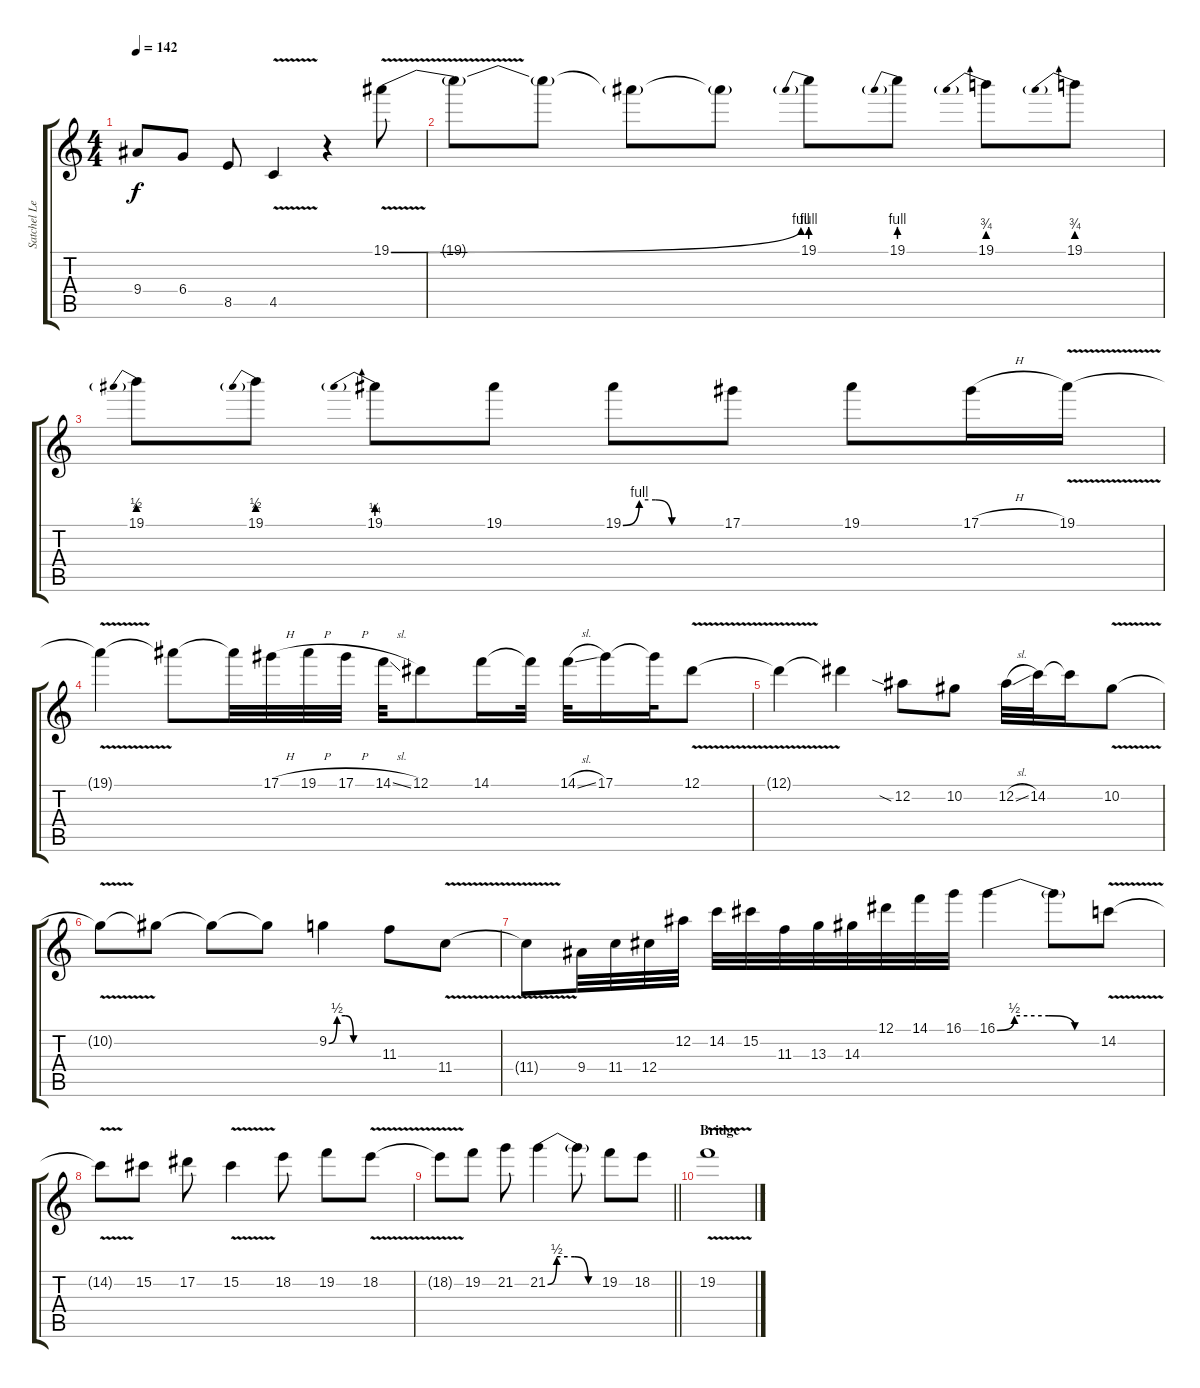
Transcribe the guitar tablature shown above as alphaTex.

\track ("Satchel Lead" "Satchel Le") {instrument distortionguitar}
\staff {score tabs}
\tuning (Eb4 Bb3 Gb3 Db3 Ab2 Eb2) {hide}
\ts (4 4)
\tempo 142
\clef g2
\ks c
9.4{t}.8{dy f} 6.4.8 8.5.8 4.5{v}.4 r.4 19.1{be (bend 0 0 60 4) v}.8 |
19.1{t}.8 19.1{t}.8 19.1{t}.8 19.1{t}.8 19.1{be (prebend 0 4 60 4)}.8 19.1{be (prebend 0 4 60 4)}.8 19.1{be (prebend 0 3 60 3)}.8 19.1{be (prebend 0 3 60 3)}.8 |
19.1{be (prebend 0 2 60 2)}.8 19.1{be (prebend 0 2 60 2)}.8 19.1{be (prebend 0 1 60 1)}.8 19.1.8 19.1{be (custom 0 0 10 4 20 4 30 0 60 0)}.8 17.1.8 19.1.8 17.1{h}.16 19.1{v}.16 |
19.1{t}.4 19.1{t}.8 19.1{t}.32 17.1{h}.32 19.1{h}.32 17.1{h}.32 14.1{sl}.32 12.1.8 14.1.16 14.1{t}.32 14.1{sl}.32 17.1.16 17.1{t}.32 12.1{v}.8 |
12.1{t}.4 12.1{t}.4 12.2{sia}.8 10.2.8 12.2{sl}.32 14.2.32 14.2{t}.16 10.2{v}.8 |
10.2{t}.8 10.2{t}.8 10.2{t}.8 10.2{t}.8 9.2{be (custom 0 0 10 2 20 2 30 0 60 0)}.4 11.3.8 11.4{v}.8 |
11.4{t}.8 9.4.32 11.4.32 12.4.32 12.2.32 14.2.32 15.2.32 11.3.32 13.3.32 14.3.32 12.1.32 14.1.32 16.1.32 16.1{be (custom 0 0 10 2 30 2 45 0 60 0)}.4 16.1{t}.8 14.2{v}.8 |
14.2{t}.8 15.2.8 17.2.8 15.2{v}.4 18.2.8 19.2.8 18.2{v}.8 |
\barLineRight lightlight
18.2{t}.8 19.2.8 21.2.8 21.2{be (custom 0 0 10 2 30 2 45 0 60 0)}.4 21.2{t}.8 19.2.8 18.2.8 |
\section ("" "Bridge")
19.2{v}.1
